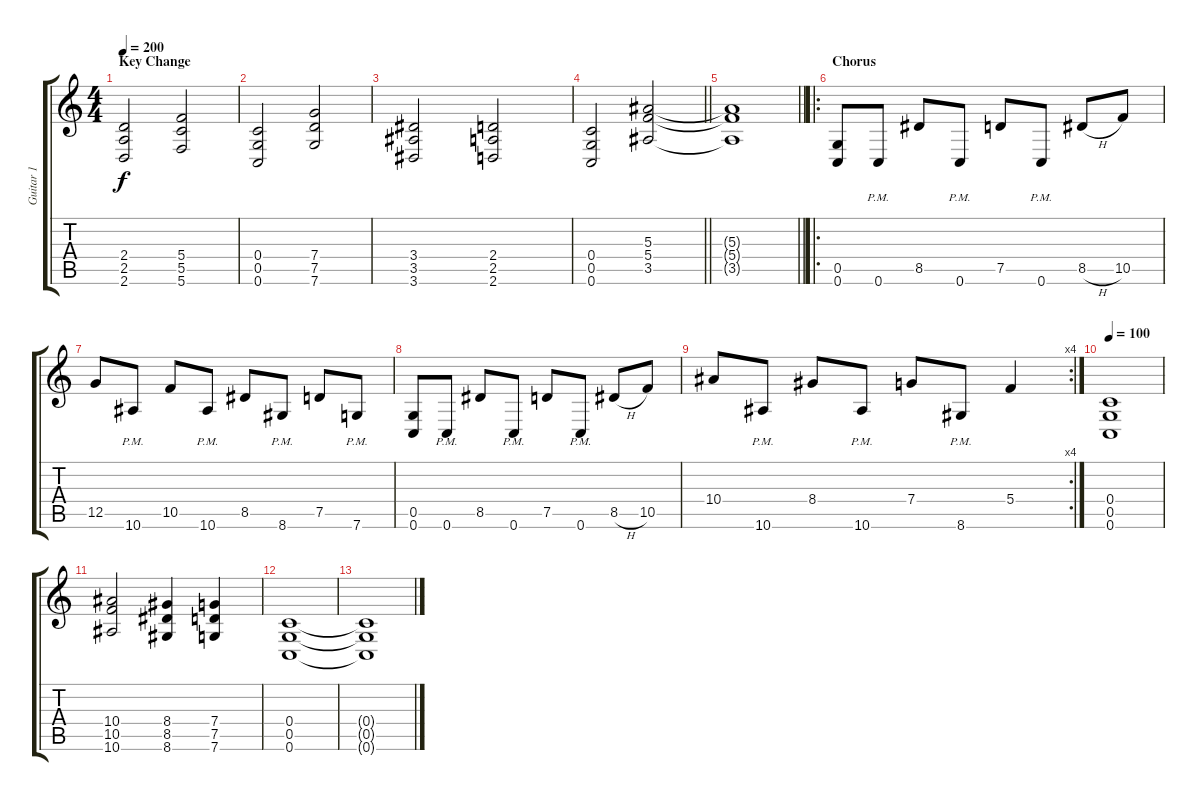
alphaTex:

\track ("Guitar 1" "Guitar 1") {instrument distortionguitar}
\staff {score tabs}
\tuning (D4 A3 F3 C3 G2 C2) {hide}
\ts (4 4)
\section ("" "Key Change")
\tempo 200
\clef g2
\ks c
(2.4 2.5 2.6).2{dy f} (5.4 5.5 5.6).2 |
(0.4 0.5 0.6).2 (7.4 7.5 7.6).2 |
(3.4 3.5 3.6).2 (2.4 2.5 2.6).2 |
\barLineRight lightlight
(0.4 0.5 0.6).2 (5.3 5.4 3.5).2 |
\barLineRight lightlight
(5.3{t} 5.4{t} 3.5{t}).1 |
\ro
\section ("" "Chorus")
(0.5 0.6).8 0.6{pm}.8 8.5.8 0.6{pm}.8 7.5.8 0.6{pm}.8 8.5{h}.8 10.5.8 |
12.5.8 10.6{pm}.8 10.5.8 10.6{pm}.8 8.5.8 8.6{pm}.8 7.5.8 7.6{pm}.8 |
(0.5 0.6).8 0.6{pm}.8 8.5.8 0.6{pm}.8 7.5.8 0.6{pm}.8 8.5{h}.8 10.5.8 |
\rc 4
10.4.8 10.6{pm}.8 8.4.8 10.6{pm}.8 7.4.8 8.6{pm}.8 5.4.4 |
\tempo 100
(0.4 0.5 0.6).1 |
(10.4 10.5 10.6).2 (8.4 8.5 8.6).4 (7.4 7.5 7.6).4 |
(0.4 0.5 0.6).1 |
(0.4{t} 0.5{t} 0.6{t}).1
